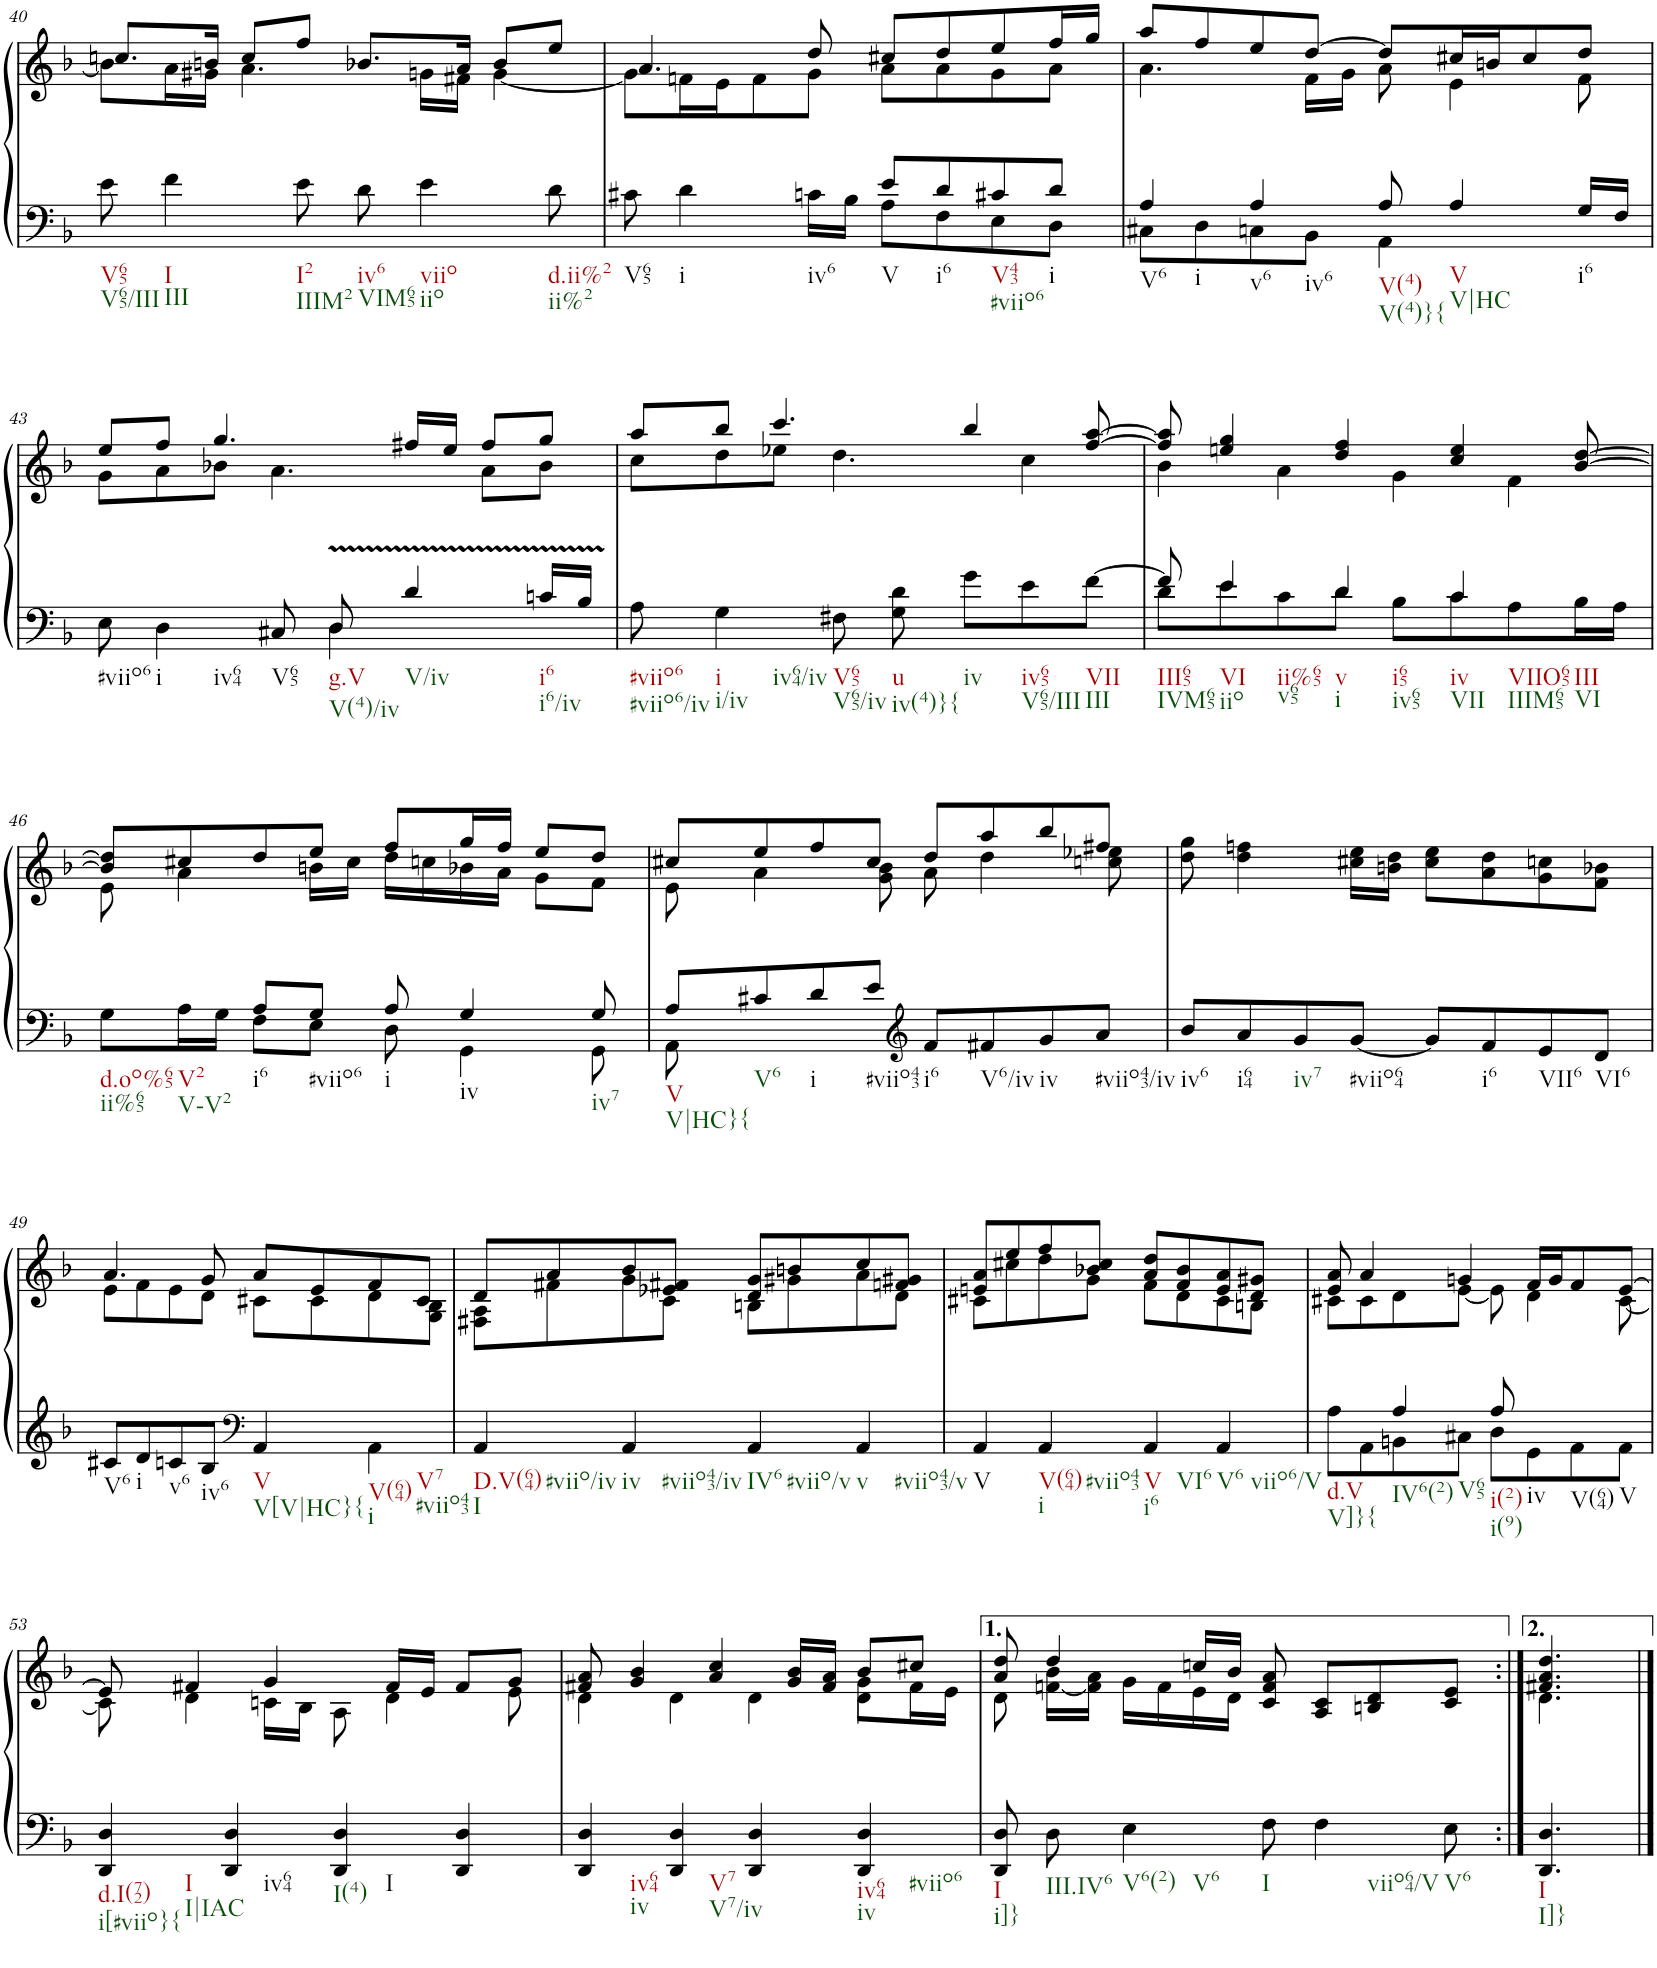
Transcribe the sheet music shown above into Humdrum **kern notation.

**kern	**kern
*part1	*part1
*staff2	*staff1
*I"Piano	*
*I'Pno.	*
!!LO:PB:g=z
*clefF4	*clefG2
*k[b-]	*k[b-]
*M4/4	*M4/4
*met(c)	*met(c)
=40	=40
*	*^
!LO:TX:b:t=V65	!	!
!LO:TX:b:t=V65/III	!	!
8e\	8.ccn/L	8b-\L]
!LO:TX:b:t=I	!	!
!LO:TX:b:t=III	!	!
4f\	.	16a\L
.	16bn/Jk	16g#X\JJ
.	8cc/L	4.a\
!LO:TX:b:t=I2	!	!
!LO:TX:b:t=IIIM2	!	!
8e\	8ff/J	.
!LO:TX:b:t=iv6	!	!
!LO:TX:b:t=VIM65	!	!
8d\	8.b-X/L	.
!LO:TX:b:t=viio	!	!
!LO:TX:b:t=iio	!	!
4e\	.	16gn\LL
.	16a/Jk	16f#X\JJ
.	8b-/L	[4g\
!LO:TX:b:t=d.ii%2	!	!
!LO:TX:b:t=ii%2	!	!
8d\	8ee/J	.
=41	=41	=41
*^	*	*
!LO:TX:b:t=V65	!	!	!
8c#X\	2ryy	4.a/	8g\L]
!LO:TX:b:t=i	!	!	!
4d\	.	.	16fn\L
.	.	.	16e\J
.	.	.	8f\
!LO:TX:b:t=iv6	!	!	!
16cn\LL	.	8dd/	8g\J
16B-\JJ	.	.	.
!LO:TX:b:t=V	!	!	!
8e/L	8A\L	8cc#X/L	8a\L
!LO:TX:b:t=i6	!	!	!
8d/	8F\	8dd/	8a\
!LO:TX:b:t=V43	!	!	!
!LO:TX:b:t=#viio6	!	!	!
8c#X/	8E\	8ee/	8g\
!LO:TX:b:t=i	!	!	!
8d/J	8D\J	16ff/L	8a\J
.	.	16gg/JJ	.
=42	=42	=42	=42
!LO:TX:b:t=V6	!	!	!
!LO:TX:b:t=i	!	!	!
4A/	8C#X\L	8aa/L	4.a\
.	8D\	8ff/	.
!LO:TX:b:t=v6	!	!	!
!LO:TX:b:t=iv6	!	!	!
4A/	8Cn\	8ee/	.
.	8BB-\J	[8dd/J	16f\LL
.	.	.	16g\JJ
!LO:TX:b:t=V(4)	!	!	!
!LO:TX:b:t=V(4)}{	!	!	!
8A/	4AA\	8dd/L]	8a\
!LO:TX:b:t=V	!	!	!
!LO:TX:b:t=V|HC	!	!	!
4A/	.	16cc#X/L	4e\
.	.	16bn/J	.
.	4ryy	8cc#/	.
!LO:TX:b:t=i6	!	!	!
16G/LL	.	8dd/J	8f\
16F/JJ	.	.	.
!!LO:LB:g=z	!!
=43	=43	=43	=43
!LO:TX:b:t=#viio6	!	!	!
8E\	2ryy	8ee/L	8g\L
!LO:TX:b:t=i	!	!	!
!LO:TX:b:t=iv64	!	!	!
4D\	.	8ff/J	8a\
.	.	4.gg/	8b-X\J
!LO:TX:b:t=V65	!	!	!
8C#X/	.	.	4.a\
!LO:TX:b:t=g.V	!	!	!
!LO:TX:b:t=V(4)/iv	!	!	!
8D/	4D\	.	.
!LO:TX:b:t=V/iv	!	!	!
4d/	.	16ff#X/LL	.
.	.	16ee/JJ	.
.	4ryy	8ff#/L	8a\L
!LO:TX:b:t=i6	!	!	!
!LO:TX:b:t=i6/iv	!	!	!
16cn/LL	.	8gg/J	8b-\J
16B-/JJ	.	.	.
*v	*v	*	*
=44	=44	=44
!LO:TX:b:t=#viio6	!	!
!LO:TX:b:t=#viio6/iv	!	!
8A\	8aa/L	8cc\L
!LO:TX:b:t=i	!	!
!LO:TX:b:t=i/iv	!	!
!LO:TX:b:t=iv64/iv	!	!
4G\	8bb-/J	8dd\
.	4.ccc/	8ee-X\J
!LO:TX:b:t=V65	!	!
!LO:TX:b:t=V65/iv	!	!
8F#X\	.	4.dd\
!LO:TX:b:t=u	!	!
!LO:TX:b:t=iv(4)}{	!	!
8G\ 8d\	.	.
!LO:TX:b:t=iv	!	!
8g\L	4bb-/	.
!LO:TX:b:t=iv65	!	!
!LO:TX:b:t=V65/III	!	!
8e\	.	4cc\
!LO:TX:b:t=VII	!	!
!LO:TX:b:t=III	!	!
[8f\J	[8ff/ [8aa/	.
=45	=45	=45
*^	*	*
!LO:TX:b:t=III65	!	!	!
!LO:TX:b:t=IVM65	!	!	!
8f/]	8d\L	8ff/] 8aa/]	4b-\
!LO:TX:b:t=VI	!	!	!
!LO:TX:b:t=iio	!	!	!
!LO:TX:b:t=ii%65	!	!	!
!LO:TX:b:t=v65	!	!	!
4e/	8e\	4een/ 4gg/	.
.	8c\	.	4a\
!LO:TX:b:t=v	!	!	!
!LO:TX:b:t=i	!	!	!
!LO:TX:b:t=i65	!	!	!
!LO:TX:b:t=iv65	!	!	!
4d/	8d\J	4dd/ 4ff/	.
.	8B-\L	.	4g\
!LO:TX:b:t=iv	!	!	!
!LO:TX:b:t=VII	!	!	!
!LO:TX:b:t=VIIO65	!	!	!
!LO:TX:b:t=IIIM65	!	!	!
4c/	8c\	4cc/ 4ee/	.
.	8A\	.	4f\
!LO:TX:b:t=III	!	!	!
!LO:TX:b:t=VI	!	!	!
8ryy	16B-\L	[8b-/ [8dd/	.
.	16A\JJ	.	.
!!LO:LB:g=z	!!
=46	=46	=46	=46
!LO:TX:b:t=d.oo%65	!	!	!
!LO:TX:b:t=ii%65	!	!	!
8G\L	4ryy	8b-/] 8dd/]L	8e\
!LO:TX:b:t=V2	!	!	!
!LO:TX:b:t=V-V2	!	!	!
16A\L	.	8cc#X/	4a\
16G\JJ	.	.	.
!LO:TX:b:t=i6	!	!	!
8A/L	8F\L	8dd/	.
!LO:TX:b:t=#viio6	!	!	!
8G/J	8E\J	8ee/J	16bn\LL
.	.	.	16cc#\JJ
!LO:TX:b:t=i	!	!	!
8A/	8D\	8ff/L	16dd\LL
.	.	.	16ccn\
!LO:TX:b:t=iv	!	!	!
4G/	4GG\	16gg/L	16b-X\
.	.	16ff/JJ	16a\JJ
.	.	8ee/L	8g\L
!LO:TX:b:t=iv7	!	!	!
8G/	8GG\	8dd/J	8f\J
=47	=47	=47	=47
!LO:TX:b:t=V	!	!	!
!LO:TX:b:t=V|HC}{	!	!	!
8A/L	8AA\	8cc#X/L	8e\
!LO:TX:b:t=V6	!	!	!
8c#X/	2..ryy	8ee/	4a\
!LO:TX:b:t=i	!	!	!
8d/	.	8ff/	.
!LO:TX:b:t=#viio43	!	!	!
8e/J	.	8cc#/J	8g\ 8b-\
*clefG2	*	*	*
!LO:TX:b:t=i6	!	!	!
8f/L	.	8dd/L	8a\
!LO:TX:b:t=V6/iv	!	!	!
8f#X/	.	8aa/	4dd\
!LO:TX:b:t=iv	!	!	!
8g/	.	8bb-/	.
!LO:TX:b:t=#viio43/iv	!	!	!
8a/J	.	8ff#X/J	8ccn\ 8ee-X\
*v	*v	*	*
=48	=48	=48
!LO:TX:b:t=iv6	!	!
*	*v	*v
8b-/L	8dd\ 8gg\
!LO:TX:b:t=i64	!
8a/	4dd\ 4ffn\
!LO:TX:b:t=iv7	!
8g/	.
!LO:TX:b:t=#viio64	!
[8g/J	16cc#X\ 16ee\LL
.	16bn\ 16dd\JJ
8g/L]	8cc#\ 8ee\L
!LO:TX:b:t=i6	!
8f/	8a\ 8dd\
!LO:TX:b:t=VII6	!
8e/	8g\ 8ccn\
!LO:TX:b:t=VI6	!
8d/J	8f\ 8b-X\J
!!LO:LB:g=z
=49	=49
*	*^
!LO:TX:b:t=V6	!	!
8c#X/L	4.a/	8e\L
!LO:TX:b:t=i	!	!
8d/	.	8f\
!LO:TX:b:t=v6	!	!
8cn/	.	8e\
!LO:TX:b:t=iv6	!	!
8B-/J	8g/	8d\J
*clefF4	*	*
!LO:TX:b:t=V	!	!
!LO:TX:b:t=V[V|HC}{	!	!
4AA/	8a/L	8c#X\L
.	8e/	8c#\
!LO:TX:b:t=V(64)	!	!
!LO:TX:b:t=i	!	!
!LO:TX:b:t=V7	!	!
!LO:TX:b:t=#viio43	!	!
4AA\	8f/	8d\
.	8c#/J	8G\ 8B-\J
=50	=50	=50
!LO:TX:b:t=D.V(64)	!	!
!LO:TX:b:t=I	!	!
!LO:TX:b:t=#viio/iv	!	!
4AA/	8d/L	8F#X\ 8A\L
.	8a/	8f#X\
!LO:TX:b:t=iv	!	!
!LO:TX:b:t=#viio43/iv	!	!
4AA/	8b-/	8g\
.	8e-X/ 8f#X/J	8c\J
!LO:TX:b:t=IV6	!	!
!LO:TX:b:t=#viio/v	!	!
4AA/	8d/ 8g/L	8Bn\L
.	8bn/	8g#X\
!LO:TX:b:t=v	!	!
!LO:TX:b:t=#viio43/v	!	!
4AA/	8cc/	8a\
.	8fn/ 8g#X/J	8d\J
=51	=51	=51
!LO:TX:b:t=V	!	!
4AA/	8en/ 8a/L	8c#X\L
.	8ee/	8cc#X\
!LO:TX:b:t=V(64)	!	!
!LO:TX:b:t=i	!	!
!LO:TX:b:t=#viio43	!	!
4AA/	8ff/	8dd\
.	8b-X/ 8cc#/J	8g\J
!LO:TX:b:t=V	!	!
!LO:TX:b:t=i6	!	!
!LO:TX:b:t=VI6	!	!
4AA/	8a/ 8dd/L	8f\L
.	8f/ 8b-/	8d\
!LO:TX:b:t=V6	!	!
!LO:TX:b:t=viio6/V	!	!
4AA/	8e/ 8a/	8c#\
.	8d/ 8g#X/J	8Bn\J
=52	=52	=52
*^	*	*
!LO:TX:b:t=d.V	!	!	!
!LO:TX:b:t=V]}{	!	!	!
4ryy	8A\L	8e/ 8a/	8c#X\L
.	8AA\	4a/	8c#\
!LO:TX:b:t=IV6(2)	!	!	!
!LO:TX:b:t=V65	!	!	!
4A/	8BBn\	.	8d\
.	8C#X\J	4gn/	[8e\J
!LO:TX:b:t=i(2)	!	!	!
!LO:TX:b:t=i(9)	!	!	!
8A/	8D\L	.	8e\]
!LO:TX:b:t=iv	!	!	!
!LO:TX:b:t=V(64)	!	!	!
!LO:TX:b:t=V	!	!	!
4.ryy	8GG\	16f/LL	4d\
.	.	16g/J	.
.	8AA\	8f/	.
.	8AA\J	[8e/J	[8c#\
!!LO:LB:g=z	!!
=53	=53	=53	=53
!LO:TX:b:t=d.I(72)	!	!	!
!LO:TX:b:t=i[#viio}{	!	!	!
!LO:TX:b:t=I	!	!	!
!LO:TX:b:t=I|IAC	!	!	!
*v	*v	*	*
4DD/ 4D/	8e/]	8c#\]
.	4f#X/	4d\
!LO:TX:b:t=iv64	!	!
4DD/ 4D/	.	.
.	4g/	16cn\LL
.	.	16B-\JJ
!LO:TX:b:t=I(4)	!	!
!LO:TX:b:t=I	!	!
4DD/ 4D/	.	8A\
.	16f#/LL	4d\
.	16e/JJ	.
4DD/ 4D/	8f#/L	.
.	8g/J	8e\
=54	=54	=54
*	*	*^
!LO:TX:b:t=iv64	!	!	!
!LO:TX:b:t=iv	!	!	!
4DD/ 4D/	8f#X/ 8a/	4d\	2.ryy
.	4g/ 4b-/	.	.
!LO:TX:b:t=V7	!	!	!
!LO:TX:b:t=V7/iv	!	!	!
4DD/ 4D/	.	4d\	.
.	4a/ 4cc/	.	.
4DD/ 4D/	.	4d\	.
.	16g/ 16b-/LL	.	.
.	16f#/ 16a/JJ	.	.
!LO:TX:b:t=iv64	!	!	!
!LO:TX:b:t=iv	!	!	!
!LO:TX:b:t=#viio6	!	!	!
4DD/ 4D/	8b-/L	8g\L	4d\
.	8cc#X/J	16f#\L	.
.	.	16e\JJ	.
*	*	*v	*v
=55	=55	=55
!LO:TX:b:t=I	!	!
!LO:TX:b:t=i]}	!	!
8DD/ 8D/	8a/ 8dd/	8d\
!LO:TX:b:t=III.IV6	!	!
8D\	4dd/	[16fn\ 16b-\LL
.	.	16f\] 16a\JJ
!LO:TX:b:t=V6(2)	!	!
!LO:TX:b:t=V6	!	!
4E\	.	16g\LL
.	.	16f\
.	16ccn/LL	16e\
.	16b-/JJ	16d\JJ
!LO:TX:b:t=I	!	!
8F\	8c/ 8f/ 8a/	2ryy
!LO:TX:b:t=viio64/V	!	!
4F\	8A/ 8c/L	.
.	8Bn/ 8d/	.
!LO:TX:b:t=V6	!	!
8E\	8c/ 8e/J	.
=55X2:|!	=55X2:|!	=55X2:|!
!LO:TX:b:t=I	!	!
!LO:TX:b:t=I]}	!	!
4.DD/ 4.D/	4.f#X/ 4.a/ 4.dd/	4.d\
*	*v	*v
==	==
*-	*-
